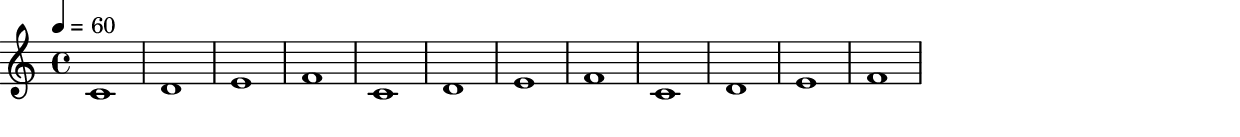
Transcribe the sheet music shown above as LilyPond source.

%% Generated by lilypond-book
%% Options: [exampleindent=10.16\mm,indent=0\mm,line-width=160\mm,paper-height=845.047\pt,paper-width=597.508\pt,papersize='(cons (* 597.508 pt) (* 845.047 pt))]
\include "lilypond-book-preamble.ly"


% ****************************************************************
% Start cut-&-pastable-section
% ****************************************************************

#(ly:set-option 'eps-box-padding 3.000000)



\paper {
  #(set-paper-size '(cons (* 597.508 pt) (* 845.047 pt)))
  indent = 0\mm
  line-width = 160\mm
  % offset the left padding, also add 1mm as lilypond creates cropped
  % images with a little space on the right
  line-width = #(- line-width (* mm  3.000000) (* mm 1))
}

\layout {
  
}




% ****************************************************************
% ly snippet:
% ****************************************************************
\sourcefilename "out-www/recovered/repeat-segno-midi.ly"
\sourcefileline 0
% Lily was here -- automatically converted by midi2ly.py from out-www/repeat-segno.midi
\version "2.14.0"

\layout {
  \context {
    \Voice
    \remove Note_heads_engraver
    \consists Completion_heads_engraver
    \remove Rest_engraver
    \consists Completion_rest_engraver
  }
}

% included from ./out-www/repeat-segno.header
\header {
texidoc=""
options=""
}
% end

trackAchannelA = {
  
  % [TEXT_EVENT] creator: 
  
  % [TEXT_EVENT] LilyPond 2.25.27              
  
  \time 4/4
  
  \tempo 4 = 60
  \skip 1 
  | % 2
  
  % [MARKER] ~~~~
  \skip 1 
  | % 3
  
  % [MARKER] ~~~~
  \skip \breve. 
  % [MARKER] ~~~~~~~~
  \skip 1 
  | % 7
  
  % [MARKER] ~~~~~~~~
  \skip \breve. 
  % [MARKER] ~~~~~~~3~~~~~~~
  \skip 1 
  | % 11
  
  % [MARKER] ~~~~~~~3~~~~~~~
  \skip \breve 
}

trackA = <<
  \context Voice = voiceA \trackAchannelA
>>


trackBchannelA = {
  
  \set Staff.instrumentName = "\new:"
  \skip \maxima. 
}

trackBchannelB = \relative c {
  c'1 
  | % 2
  d 
  | % 3
  e 
  | % 4
  f 
  | % 5
  c 
  | % 6
  d 
  | % 7
  e 
  | % 8
  f 
  | % 9
  c 
  | % 10
  d 
  | % 11
  e 
  | % 12
  f 
  | % 13
  
}

trackB = <<
  \context Voice = voiceA \trackBchannelA
  \context Voice = voiceB \trackBchannelB
>>


\score {
  <<
    \context Staff=trackB \trackA
    \context Staff=trackB \trackB
  >>
  \layout {}
  \midi {}
}



% ****************************************************************
% end ly snippet
% ****************************************************************
